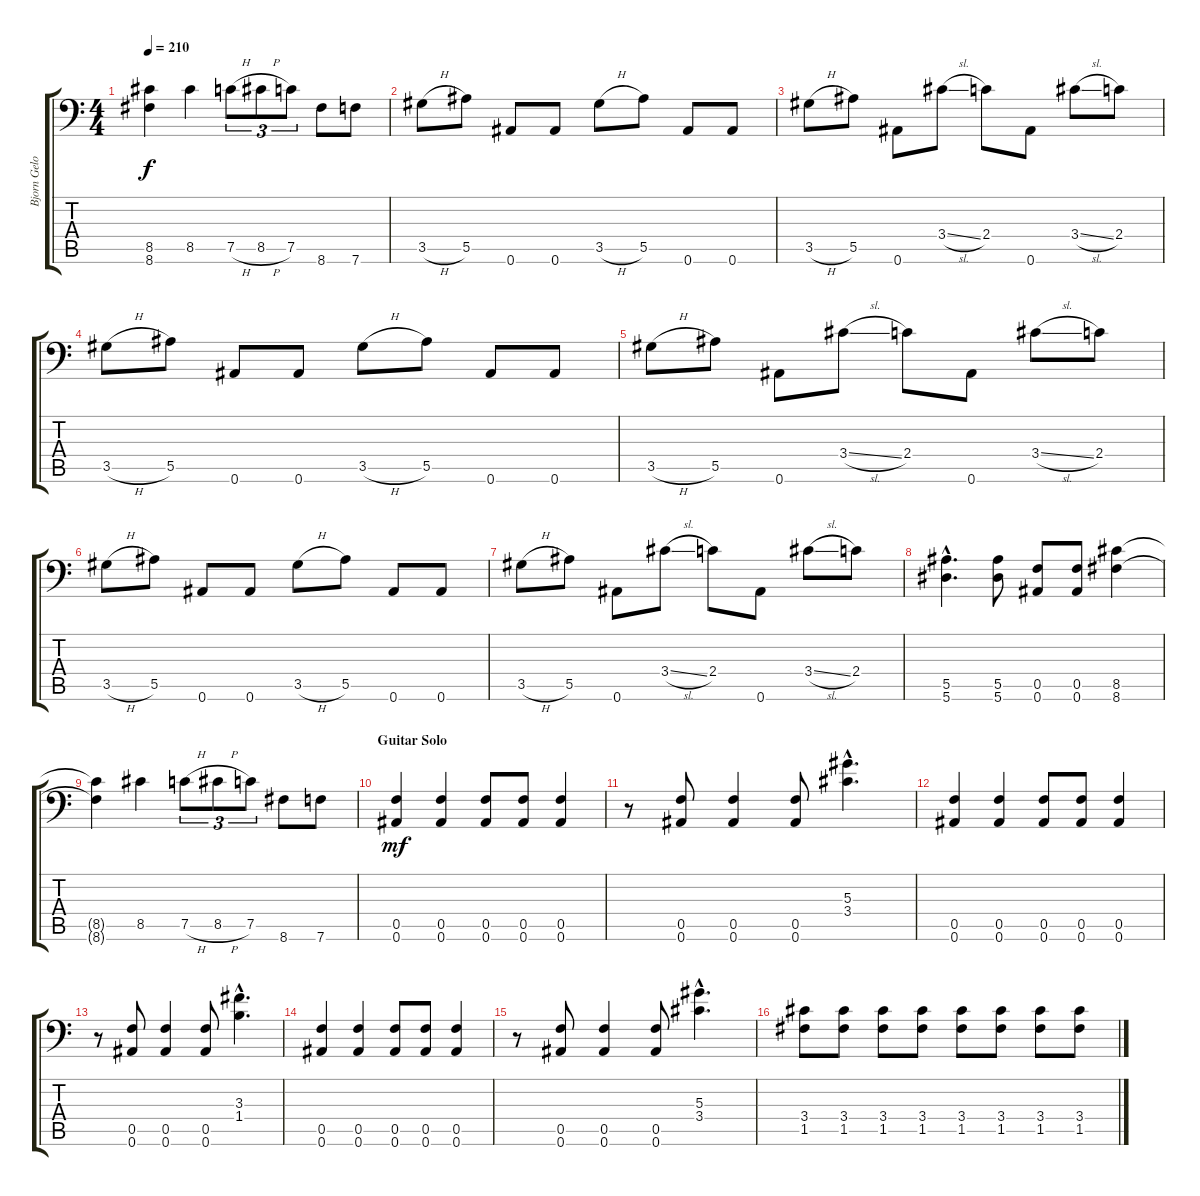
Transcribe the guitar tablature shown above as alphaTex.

\track ("Bjorn Gelotte" "Bjorn Gelo") {instrument distortionguitar}
\staff {score tabs}
\tuning (C4 G3 Eb3 Bb2 F2 Bb1) {hide}
\ts (4 4)
\tempo 210
\clef f4
\ks c
(8.5{t} 8.6{t}).4{dy f} 8.5.4 7.5{h}.8{tu (3 2)} 8.5{h}.8{tu (3 2)} 7.5.8{tu (3 2)} 8.6.8 7.6.8 |
3.5{h}.8 5.5.8 0.6.8 0.6.8 3.5{h}.8 5.5.8 0.6.8 0.6.8 |
3.5{h}.8 5.5.8 0.6.8 3.4{sl}.8 2.4.8 0.6.8 3.4{sl}.8 2.4.8 |
3.5{h}.8 5.5.8 0.6.8 0.6.8 3.5{h}.8 5.5.8 0.6.8 0.6.8 |
3.5{h}.8 5.5.8 0.6.8 3.4{sl}.8 2.4.8 0.6.8 3.4{sl}.8 2.4.8 |
3.5{h}.8 5.5.8 0.6.8 0.6.8 3.5{h}.8 5.5.8 0.6.8 0.6.8 |
3.5{h}.8 5.5.8 0.6.8 3.4{sl}.8 2.4.8 0.6.8 3.4{sl}.8 2.4.8 |
(5.5{hac} 5.6{hac}).4{d} (5.5 5.6).8 (0.5 0.6).8 (0.5 0.6).8 (8.5 8.6).4 |
(8.5{t} 8.6{t}).4 8.5.4 7.5{h}.8{tu (3 2)} 8.5{h}.8{tu (3 2)} 7.5.8{tu (3 2)} 8.6.8 7.6.8 |
\section ("" "Guitar Solo")
(0.5 0.6).4{dy mf} (0.5 0.6).4 (0.5 0.6).8 (0.5 0.6).8 (0.5 0.6).4 |
r.8 (0.5 0.6).8 (0.5 0.6).4 (0.5 0.6).8 (5.3{hac} 3.4{hac}).4{d} |
(0.5 0.6).4 (0.5 0.6).4 (0.5 0.6).8 (0.5 0.6).8 (0.5 0.6).4 |
r.8 (0.5 0.6).8 (0.5 0.6).4 (0.5 0.6).8 (3.3{hac} 1.4{hac}).4{d} |
(0.5 0.6).4 (0.5 0.6).4 (0.5 0.6).8 (0.5 0.6).8 (0.5 0.6).4 |
r.8 (0.5 0.6).8 (0.5 0.6).4 (0.5 0.6).8 (5.3{hac} 3.4{hac}).4{d} |
(3.4 1.5).8 (3.4 1.5).8 (3.4 1.5).8 (3.4 1.5).8 (3.4 1.5).8 (3.4 1.5).8 (3.4 1.5).8 (3.4 1.5).8
